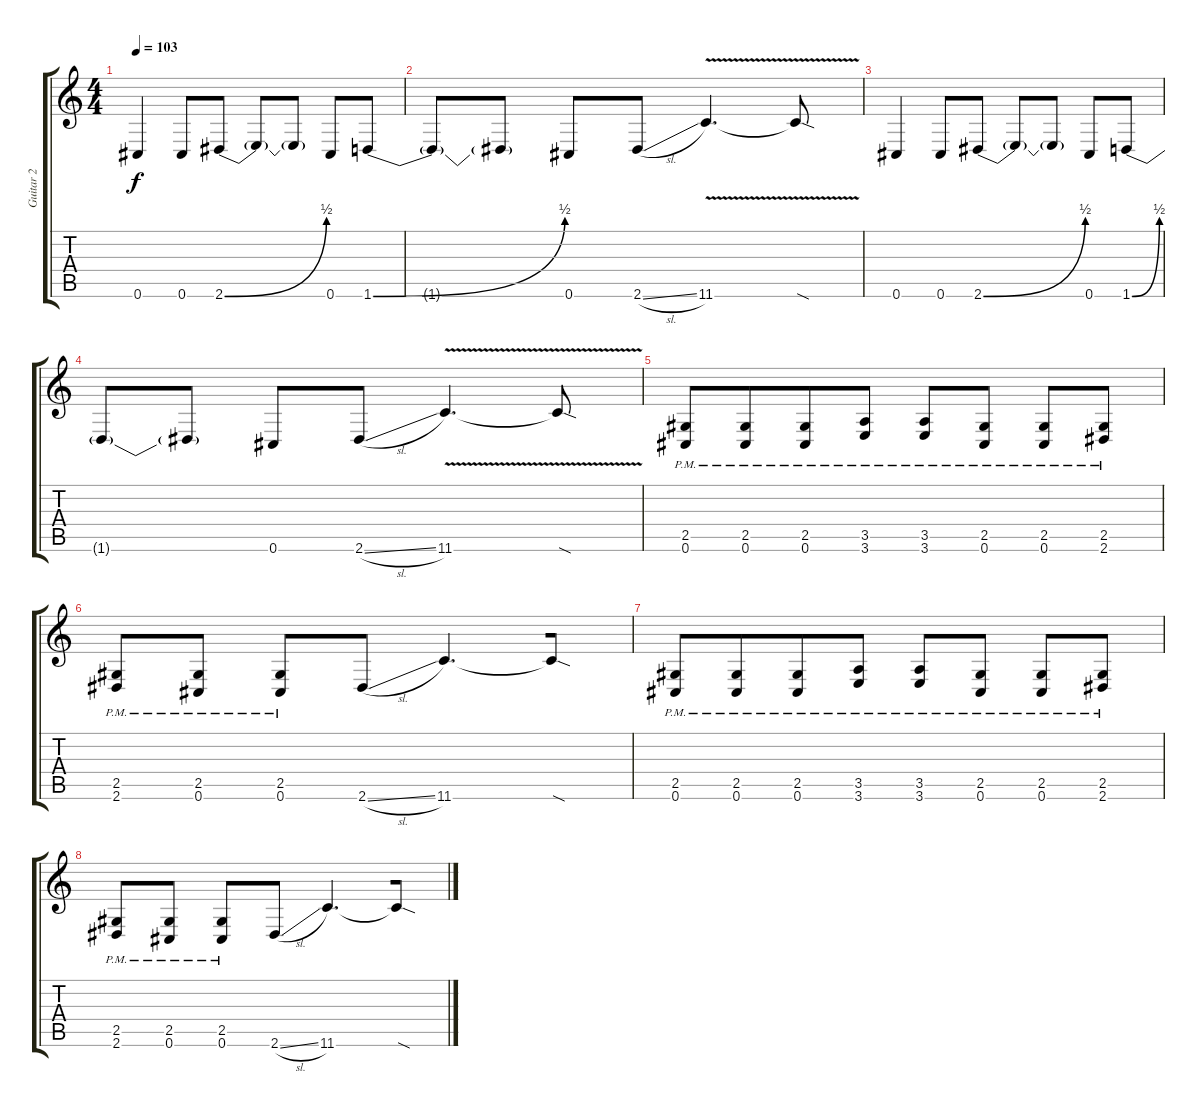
\track ("Guitar 2" "Guitar 2") {instrument distortionguitar}
\staff {score tabs}
\tuning (Db4 Ab3 E3 B2 Gb2 Db2) {hide}
\ts (4 4)
\tempo 103
\clef g2
\ks c
0.6.4{dy f} 0.6.8 2.6{be (bend 0 0 60 2)}.8 2.6{t}.8{beam merge} 2.6{t}.8 0.6.8 1.6{be (bend 0 0 60 2)}.8 |
1.6{t}.8{beam merge} 1.6{t}.8 0.6.8 2.6{sl}.8 11.6{v}.4{d} 11.6{sod t}.8 |
0.6.4 0.6.8 2.6{be (bend 0 0 60 2)}.8 2.6{t}.8{beam merge} 2.6{t}.8 0.6.8 1.6{be (bend 0 0 60 2)}.8 |
1.6{t}.8{beam merge} 1.6{t}.8 0.6.8 2.6{sl}.8 11.6{v}.4{d} 11.6{sod t}.8 |
(2.5{pm} 0.6{pm}).8 (2.5{pm} 0.6{pm}).8{beam merge} (2.5{pm} 0.6{pm}).8 (3.5{pm} 3.6{pm}).8 (3.5{pm} 3.6{pm}).8 (2.5{pm} 0.6{pm}).8 (2.5{pm} 0.6{pm}).8 (2.5{pm} 2.6{pm}).8 |
(2.5{pm} 2.6{pm}).8 (2.5{pm} 0.6{pm}).8 (2.5{pm} 0.6{pm}).8{beam merge} 2.6{sl}.8 11.6.4{d beam merge} 11.6{sod t}.8 |
(2.5{pm} 0.6{pm}).8 (2.5{pm} 0.6{pm}).8{beam merge} (2.5{pm} 0.6{pm}).8 (3.5{pm} 3.6{pm}).8 (3.5{pm} 3.6{pm}).8 (2.5{pm} 0.6{pm}).8 (2.5{pm} 0.6{pm}).8 (2.5{pm} 2.6{pm}).8 |
(2.5{pm} 2.6{pm}).8 (2.5{pm} 0.6{pm}).8 (2.5{pm} 0.6{pm}).8{beam merge} 2.6{sl}.8 11.6.4{d beam merge} 11.6{sod t}.8
